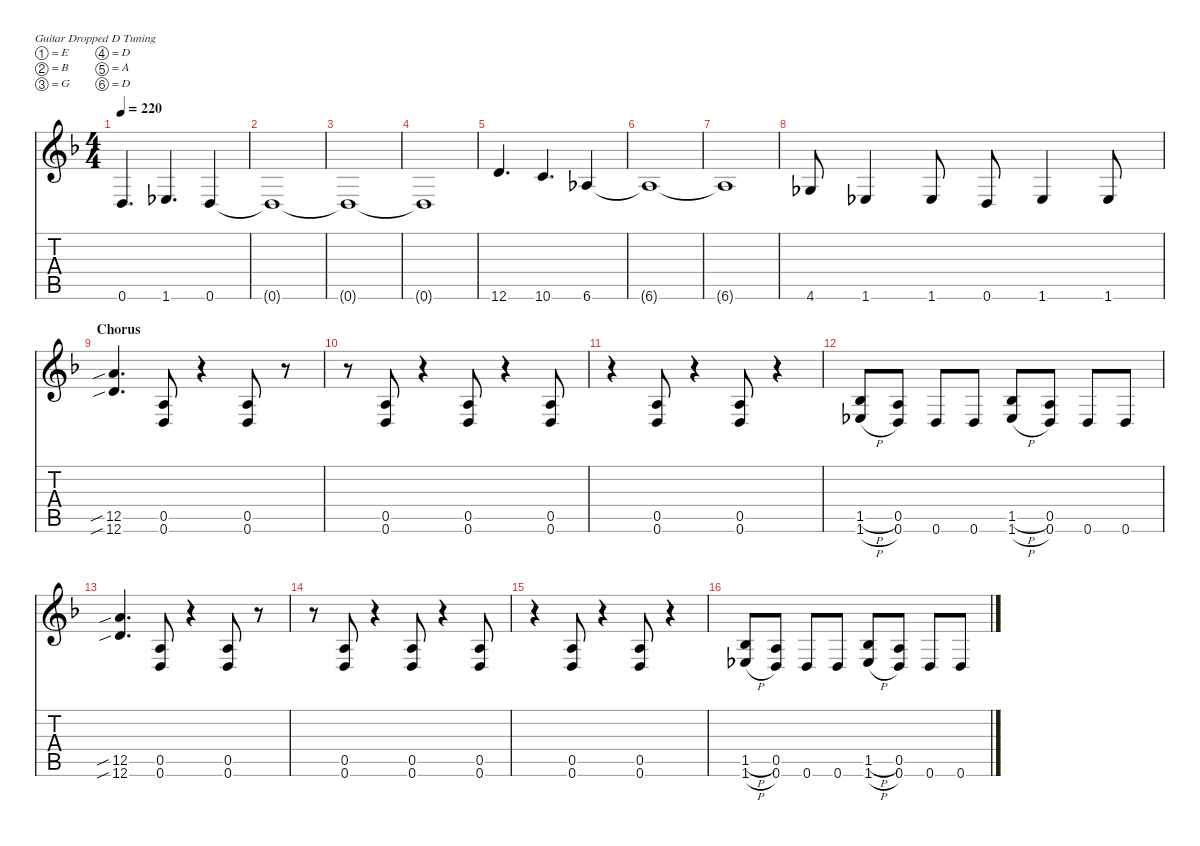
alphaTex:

\hideDynamics
\bracketExtendMode nobrackets
\singleTrackTrackNamePolicy hidden
\multiTrackTrackNamePolicy hidden
\firstSystemTrackNameMode fullname
\firstSystemTrackNameOrientation horizontal
\otherSystemsTrackNameOrientation horizontal
\track ("Guitar-spare" "E-Gt") {instrument distortionguitar}
\staff {score tabs}
\tuning (E4 B3 G3 D3 A2 D2)
\ts (4 4)
\tempo 220
\clef g2
\ks dminor
0.6{acc forcenatural}.4{d dy f} 1.6{acc b}.4{d} 0.6{acc forcenatural}.4 |
0.6{t acc forcenatural}.1 |
0.6{t acc forcenatural}.1 |
0.6{t acc forcenatural}.1 |
12.6{acc forcenatural}.4{d} 10.6{acc forcenatural}.4{d} 6.6{acc b}.4 |
6.6{t acc b}.1 |
6.6{t acc b}.1 |
4.6{acc b}.8 1.6{acc b}.4 1.6{acc b}.8 0.6{acc forcenatural}.8 1.6{acc b}.4 1.6{acc b}.8 |
\section ("" "Chorus")
(12.5{sib acc forcenatural} 12.6{sib acc forcenatural}).4{d} (0.5{acc forcenatural} 0.6{acc forcenatural}).8 r.4 (0.5{acc forcenatural} 0.6{acc forcenatural}).8 r.8 |
r.8 (0.5{acc forcenatural} 0.6{acc forcenatural}).8 r.4 (0.5{acc forcenatural} 0.6{acc forcenatural}).8 r.4 (0.5{acc forcenatural} 0.6{acc forcenatural}).8 |
r.4 (0.5{acc forcenatural} 0.6{acc forcenatural}).8 r.4 (0.5{acc forcenatural} 0.6{acc forcenatural}).8 r.4 |
(1.5{h acc b} 1.6{h acc b}).8 (0.5{acc forcenatural} 0.6{acc forcenatural}).8 0.6{acc forcenatural}.8 0.6{acc forcenatural}.8 (1.5{h acc b} 1.6{h acc b}).8 (0.5{acc forcenatural} 0.6{acc forcenatural}).8 0.6{acc forcenatural}.8 0.6{acc forcenatural}.8 |
(12.5{sib acc forcenatural} 12.6{sib acc forcenatural}).4{d} (0.5{acc forcenatural} 0.6{acc forcenatural}).8 r.4 (0.5{acc forcenatural} 0.6{acc forcenatural}).8 r.8 |
r.8 (0.5{acc forcenatural} 0.6{acc forcenatural}).8 r.4 (0.5{acc forcenatural} 0.6{acc forcenatural}).8 r.4 (0.5{acc forcenatural} 0.6{acc forcenatural}).8 |
r.4 (0.5{acc forcenatural} 0.6{acc forcenatural}).8 r.4 (0.5{acc forcenatural} 0.6{acc forcenatural}).8 r.4 |
(1.5{h acc b} 1.6{h acc b}).8 (0.5{acc forcenatural} 0.6{acc forcenatural}).8 0.6{acc forcenatural}.8 0.6{acc forcenatural}.8 (1.5{h acc b} 1.6{h acc b}).8 (0.5{acc forcenatural} 0.6{acc forcenatural}).8 0.6{acc forcenatural}.8 0.6{acc forcenatural}.8
